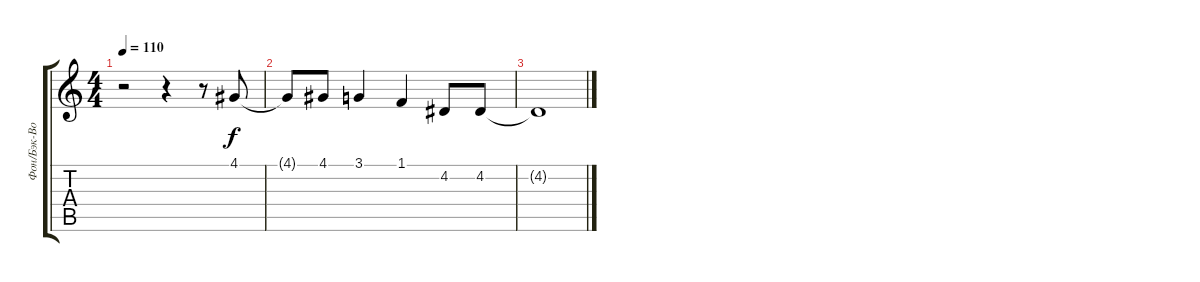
\track ("Фон/Бэк-Вокал" "Фон/Бэк-Во") {instrument lead3calliope}
\staff {score tabs}
\tuning (E4 B3 G3 D3 A2 E2) {hide}
\ts (4 4)
\tempo 110
\clef g2
\ks c
r.2{dy f} r.4 r.8 4.1.8 |
4.1{t}.8{volume 12 instrument lead1square} 4.1.8 3.1.4 1.1.4 4.2.8 4.2.8 |
4.2{t}.1
